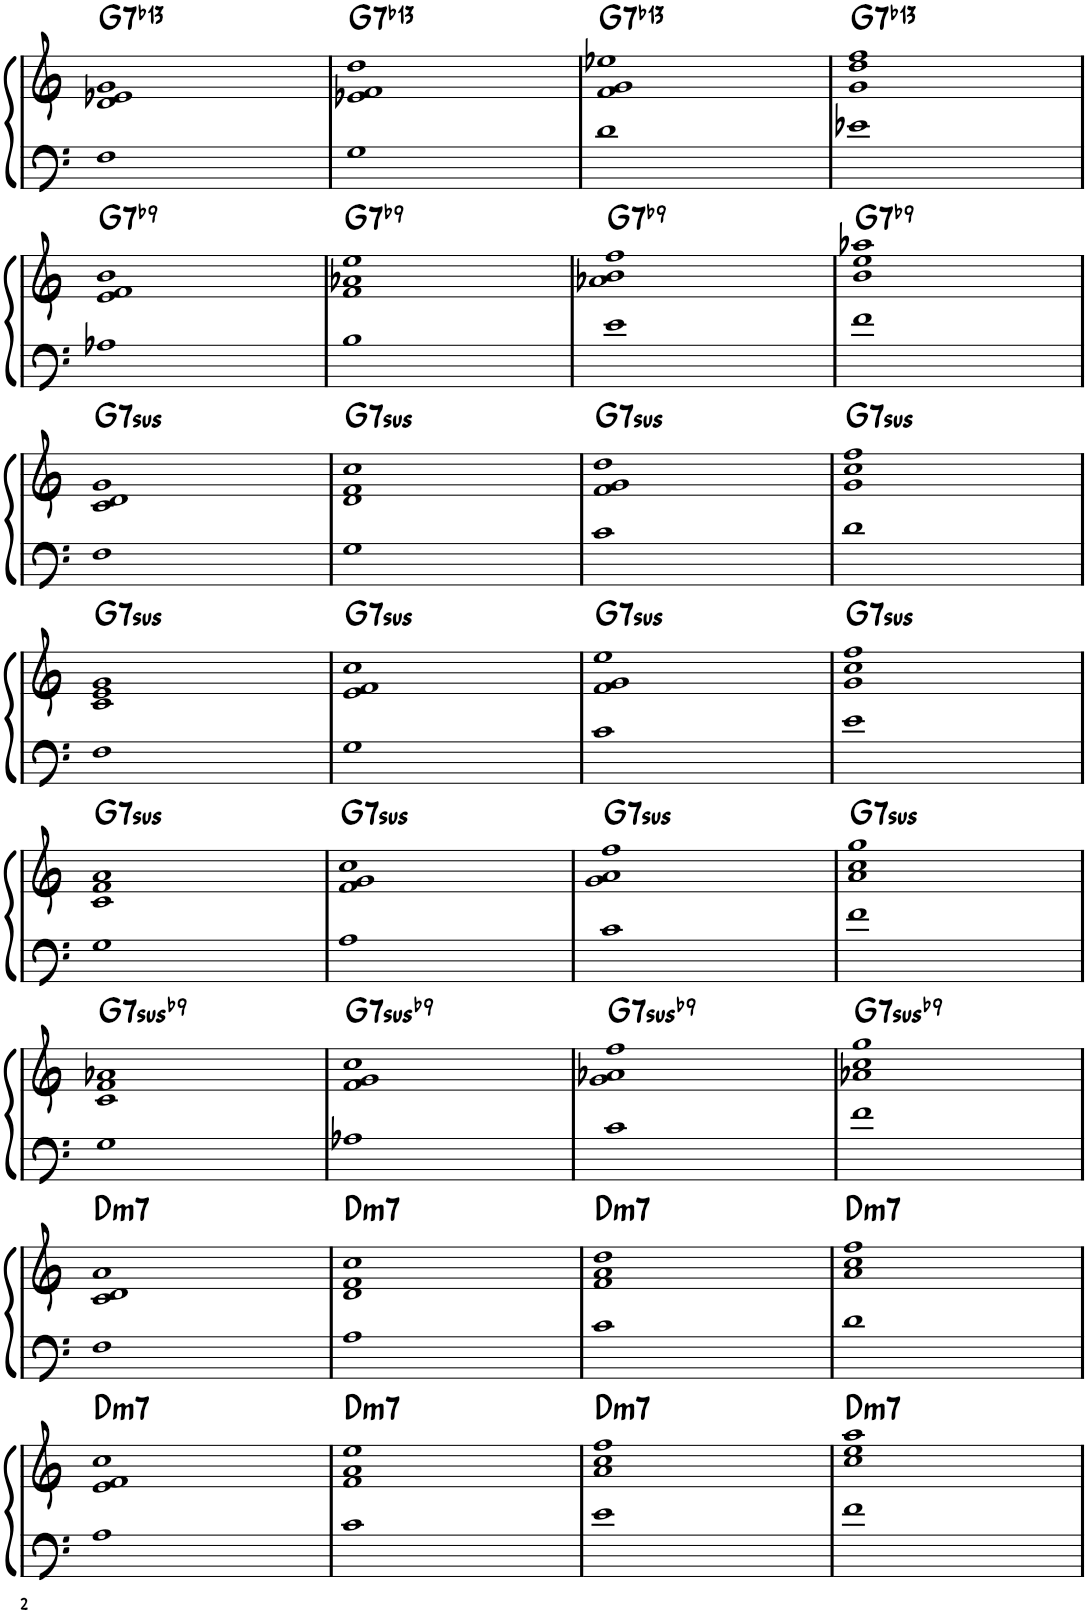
**kern	**kern	**harte
*part1	*part1	*part1
*staff2	*staff1	*
*I"Piano	*	*
*I'Pno.	*	*
!!LO:PB:g=z
*clefF4	*clefG2	*
*k[]	*k[]	*
*M4/4	*M4/4	*
=29	=29	=29
!	!	!LO:H:kt=7
1F	1d 1e-X 1g	G:7(b13)
=30	=30	=30
!	!	!LO:H:kt=7
1G	1e-X 1f 1dd	G:7(b13)
=31	=31	=31
!	!	!LO:H:kt=7
1d	1f 1g 1ee-X	G:7(b13)
=32	=32	=32
!	!	!LO:H:kt=7
1e-X	1g 1dd 1ff	G:7(b13)
!!LO:LB:g=z
=33	=33	=33
!	!	!LO:H:kt=7
1A-X	1e 1f 1b	G:7(b9)
=34	=34	=34
!	!	!LO:H:kt=7
1B	1f 1a-X 1ee	G:7(b9)
=35	=35	=35
!	!	!LO:H:kt=7
1e	1a-X 1b 1ff	G:7(b9)
=36	=36	=36
!	!	!LO:H:kt=7
1f	1b 1ee 1aa-X	G:7(b9)
!!LO:LB:g=z
=37	=37	=37
!	!	!LO:H:kt=7sus
1F	1c 1d 1g	G:sus4(7)
=38	=38	=38
!	!	!LO:H:kt=7sus
1G	1d 1f 1cc	G:sus4(7)
=39	=39	=39
!	!	!LO:H:kt=7sus
1c	1f 1g 1dd	G:sus4(7)
=40	=40	=40
!	!	!LO:H:kt=7sus
1d	1g 1cc 1ff	G:sus4(7)
!!LO:LB:g=z
=41	=41	=41
!	!	!LO:H:kt=7sus
1F	1c 1e 1g	G:sus4(7)
=42	=42	=42
!	!	!LO:H:kt=7sus
1G	1e 1f 1cc	G:sus4(7)
=43	=43	=43
!	!	!LO:H:kt=7sus
1c	1f 1g 1ee	G:sus4(7)
=44	=44	=44
!	!	!LO:H:kt=7sus
1e	1g 1cc 1ff	G:sus4(7)
!!LO:LB:g=z
=45	=45	=45
!	!	!LO:H:kt=7sus
1G	1c 1f 1a	G:sus4(7)
=46	=46	=46
!	!	!LO:H:kt=7sus
1A	1f 1g 1cc	G:sus4(7)
=47	=47	=47
!	!	!LO:H:kt=7sus
1c	1g 1a 1ff	G:sus4(7)
=48	=48	=48
!	!	!LO:H:kt=7sus
1f	1a 1cc 1gg	G:sus4(7)
!!LO:LB:g=z
=49	=49	=49
!	!	!LO:H:kt=7b9
1G	1c 1f 1a-X	G:7(7)
=50	=50	=50
!	!	!LO:H:kt=7b9
1A-X	1f 1g 1cc	G:7(7)
=51	=51	=51
!	!	!LO:H:kt=7b9
1c	1g 1a-X 1ff	G:7(7)
=52	=52	=52
!	!	!LO:H:kt=7b9
1f	1a-X 1cc 1gg	G:7(7)
!!LO:LB:g=z
=53	=53	=53
!	!	!LO:H:kt=m7
1F	1c 1d 1a	D:min7
=54	=54	=54
!	!	!LO:H:kt=m7
1A	1d 1f 1cc	D:min7
=55	=55	=55
!	!	!LO:H:kt=m7
1c	1f 1a 1dd	D:min7
=56	=56	=56
!	!	!LO:H:kt=m7
1d	1a 1cc 1ff	D:min7
!!LO:LB:g=z
=57	=57	=57
!	!	!LO:H:kt=m7
1A	1e 1f 1cc	D:min7
=58	=58	=58
!	!	!LO:H:kt=m7
1c	1f 1a 1ee	D:min7
=59	=59	=59
!	!	!LO:H:kt=m7
1e	1a 1cc 1ff	D:min7
=60	=60	=60
!	!	!LO:H:kt=m7
1f	1cc 1ee 1aa	D:min7
=	=	=
*-	*-	*-
